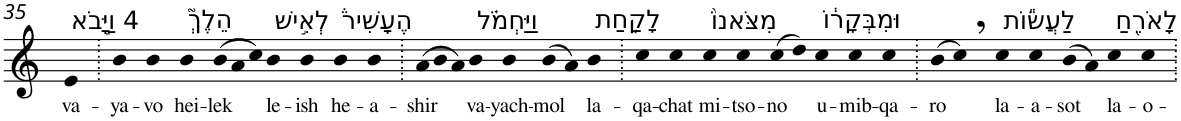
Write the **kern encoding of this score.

**kern	**text
*part1	*part1
*staff1	*staff1
*I"Piano	*
*I'Pno	*
!!LO:PB:g=z
*clefG2	*
*k[]	*
=35	=35
!LO:TX:a:t=4 וַיָּ֣בֹא	!
!	!LO:LY:b
4e	va-
=36.	=36.
!	!LO:LY:b
4b	-ya-
!	!LO:LY:b
4b	-vo
!LO:TX:a:t=הֵלֶךְ֮	!
!	!LO:LY:b
4b	hei-
*Xtuplet	*
!	!LO:LY:b
(>12b	-lek
12a	.
12cc)	.
!LO:TX:a:t=לְאִ֣ישׁ	!
!	!LO:LY:b
4b	le-
!	!LO:LY:b
4b	-ish
!LO:TX:a:t=הֶעָשִׁיר֒	!
!	!LO:LY:b
4b	he-
!	!LO:LY:b
4b	-a-
=37.	=37.
!	!LO:LY:b
(>12a	-shir
12b	.
12a)	.
!LO:TX:a:t=וַיַּחְמֹ֗ל	!
!	!LO:LY:b
4b	va-
!	!LO:LY:b
4b	-yach-
!	!LO:LY:b
(>8b	-mol
8a)	.
!LO:TX:a:t=לָקַ֤חַת	!
!	!LO:LY:b
4b	la-
=38.	=38.
!	!LO:LY:b
4cc	-qa-
!	!LO:LY:b
4cc	-chat
!LO:TX:a:t=מִצֹּאנוֹ֙	!
!	!LO:LY:b
4cc	mi-
!	!LO:LY:b
4cc	-tso-
!	!LO:LY:b
(>8cc	-no
8dd)	.
!LO:TX:a:t=וּמִבְּקָר֔וֹ	!
!	!LO:LY:b
4cc	u-
!	!LO:LY:b
4cc	-mib-
!	!LO:LY:b
4cc	-qa-
=39.	=39.
!	!LO:LY:b
(>8b	-ro
8cc,)	.
!LO:TX:a:t=לַעֲשׂ֕וֹת	!
!	!LO:LY:b
4cc	la-
!	!LO:LY:b
4cc	-a-
!	!LO:LY:b
(>8b	-sot
8a)	.
!LO:TX:a:t=לָאֹרֵ֖חַ	!
!	!LO:LY:b
4cc	la-
!	!LO:LY:b
4cc	-o-
=.	=.
*-	*-
